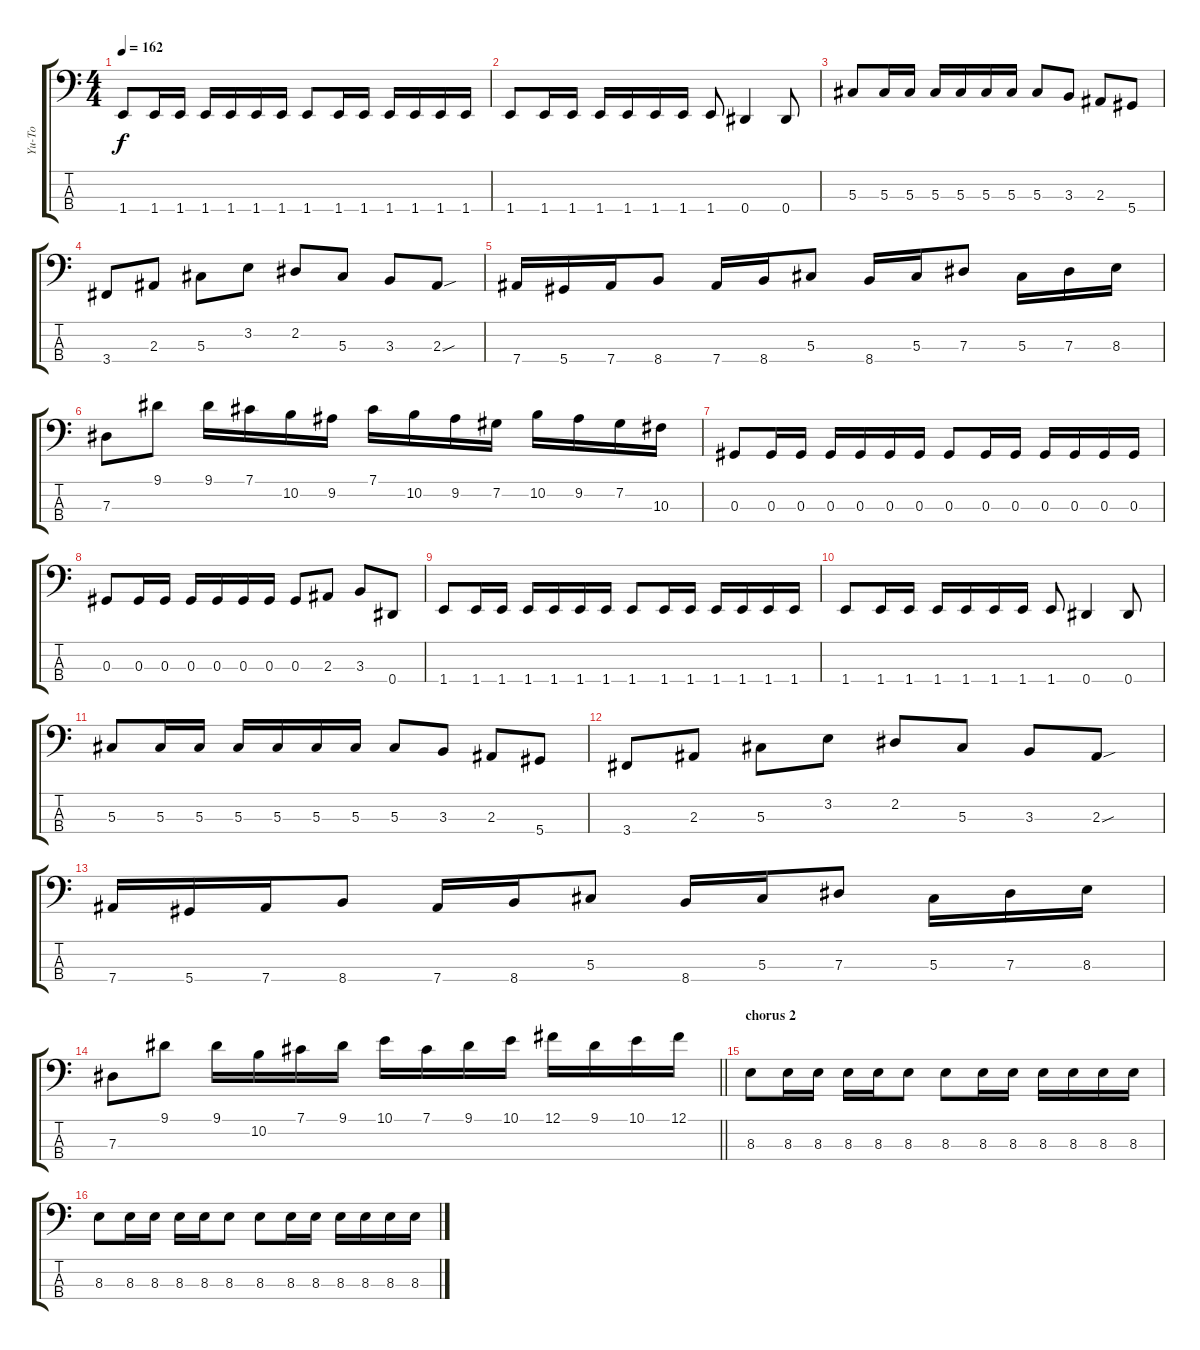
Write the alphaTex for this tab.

\track ("Yu-To" "Yu-To") {instrument electricbassfinger}
\staff {score tabs}
\tuning (Gb2 Db2 Ab1 Eb1) {hide}
\ts (4 4)
\tempo 162
\clef f4
\ks c
1.4.8{dy f} 1.4.16 1.4.16 1.4.16 1.4.16 1.4.16 1.4.16 1.4.8 1.4.16 1.4.16 1.4.16 1.4.16 1.4.16 1.4.16 |
1.4.8 1.4.16 1.4.16 1.4.16 1.4.16 1.4.16 1.4.16 1.4.8 0.4.4 0.4.8 |
5.3.8 5.3.16 5.3.16 5.3.16 5.3.16 5.3.16 5.3.16 5.3.8 3.3.8 2.3.8 5.4.8 |
3.4.8 2.3.8 5.3.8 3.2.8 2.2.8 5.3.8 3.3.8 2.3{sou}.8 |
7.4.16 5.4.16 7.4.16 8.4.8 7.4.16 8.4.16 5.3.8 8.4.16 5.3.16 7.3.8 5.3.16 7.3.16 8.3.16 |
7.3.8 9.1.8 9.1.16 7.1.16 10.2.16 9.2.16 7.1.16 10.2.16 9.2.16 7.2.16 10.2.16 9.2.16 7.2.16 10.3.16 |
0.3.8 0.3.16 0.3.16 0.3.16 0.3.16 0.3.16 0.3.16 0.3.8 0.3.16 0.3.16 0.3.16 0.3.16 0.3.16 0.3.16 |
0.3.8 0.3.16 0.3.16 0.3.16 0.3.16 0.3.16 0.3.16 0.3.8 2.3.8 3.3.8 0.4.8 |
1.4.8 1.4.16 1.4.16 1.4.16 1.4.16 1.4.16 1.4.16 1.4.8 1.4.16 1.4.16 1.4.16 1.4.16 1.4.16 1.4.16 |
1.4.8 1.4.16 1.4.16 1.4.16 1.4.16 1.4.16 1.4.16 1.4.8 0.4.4 0.4.8 |
5.3.8 5.3.16 5.3.16 5.3.16 5.3.16 5.3.16 5.3.16 5.3.8 3.3.8 2.3.8 5.4.8 |
3.4.8 2.3.8 5.3.8 3.2.8 2.2.8 5.3.8 3.3.8 2.3{sou}.8 |
7.4.16 5.4.16 7.4.16 8.4.8 7.4.16 8.4.16 5.3.8 8.4.16 5.3.16 7.3.8 5.3.16 7.3.16 8.3.16 |
\barLineRight lightlight
7.3.8 9.1.8 9.1.16 10.2.16 7.1.16 9.1.16 10.1.16 7.1.16 9.1.16 10.1.16 12.1.16 9.1.16 10.1.16 12.1.16 |
\section ("" "chorus 2")
8.3.8 8.3.16 8.3.16 8.3.16 8.3.16 8.3.8 8.3.8 8.3.16 8.3.16 8.3.16 8.3.16 8.3.16 8.3.16 |
8.3.8 8.3.16 8.3.16 8.3.16 8.3.16 8.3.8 8.3.8 8.3.16 8.3.16 8.3.16 8.3.16 8.3.16 8.3.16
